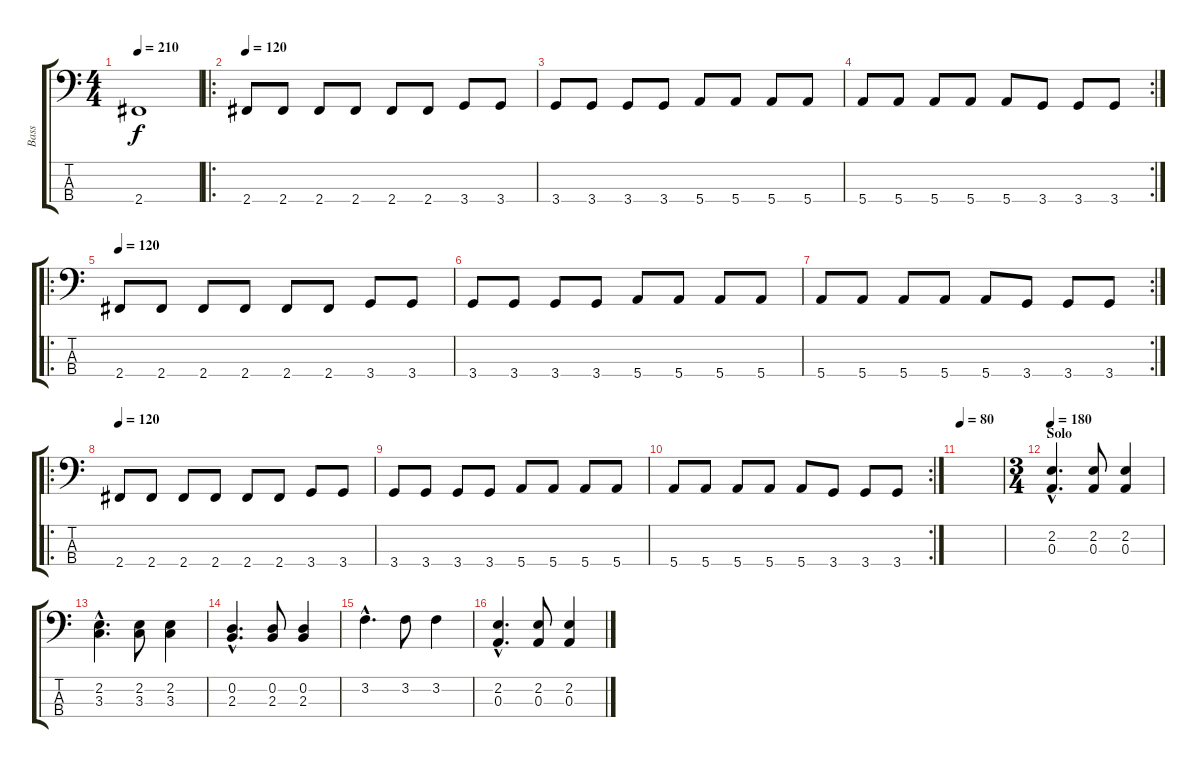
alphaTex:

\track ("Bass" "Bass") {instrument acousticbass}
\staff {score tabs}
\tuning (G2 D2 A1 E1) {hide}
\ts (4 4)
\tempo 210
\clef f4
\ks c
2.4.1{dy f} |
\ro
\tempo 120
2.4.8 2.4.8 2.4.8 2.4.8 2.4.8 2.4.8 3.4.8 3.4.8 |
3.4.8 3.4.8 3.4.8 3.4.8 5.4.8 5.4.8 5.4.8 5.4.8 |
\rc 2
5.4.8 5.4.8 5.4.8 5.4.8 5.4.8 3.4.8 3.4.8 3.4.8 |
\ro
\tempo 120
2.4.8 2.4.8 2.4.8 2.4.8 2.4.8 2.4.8 3.4.8 3.4.8 |
3.4.8 3.4.8 3.4.8 3.4.8 5.4.8 5.4.8 5.4.8 5.4.8 |
\rc 2
5.4.8 5.4.8 5.4.8 5.4.8 5.4.8 3.4.8 3.4.8 3.4.8 |
\ro
\tempo 120
2.4.8 2.4.8 2.4.8 2.4.8 2.4.8 2.4.8 3.4.8 3.4.8 |
3.4.8 3.4.8 3.4.8 3.4.8 5.4.8 5.4.8 5.4.8 5.4.8 |
\rc 2
5.4.8 5.4.8 5.4.8 5.4.8 5.4.8 3.4.8 3.4.8 3.4.8 |
\tempo 80
|
\ts (3 4)
\section ("" "Solo")
\tempo 180
(2.2{hac} 0.3{hac}).4{d} (2.2 0.3).8 (2.2 0.3).4 |
(2.2{hac} 3.3{hac}).4{d} (2.2 3.3).8 (2.2 3.3).4 |
(0.2{hac} 2.3{hac}).4{d} (0.2 2.3).8 (0.2 2.3).4 |
3.2{hac}.4{d} 3.2.8 3.2.4 |
(2.2{hac} 0.3{hac}).4{d} (2.2 0.3).8 (2.2 0.3).4
